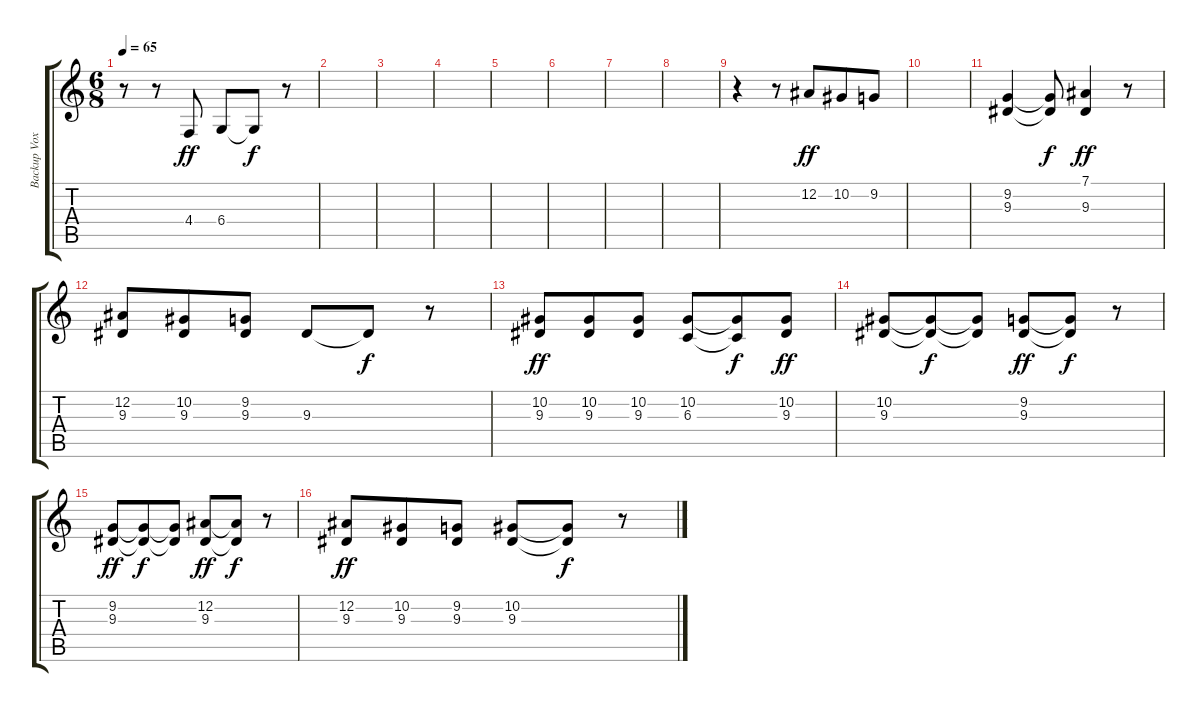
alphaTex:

\track ("Backup Vox" "Backup Vox") {instrument englishhorn}
\staff {score tabs}
\tuning (Eb4 Bb3 Gb3 Db3 Ab2 Eb2) {hide}
\ts (6 8)
\tempo 65
\clef g2
\ks c
r.8{dy ff} r.8 4.4.8 6.4.8 6.4{t}.8{dy f} r.8 |
|
|
|
|
|
|
|
r.4 r.8 12.2.8{dy ff} 10.2.8 9.2.8 |
|
(9.2 9.3).4 (9.2{t} 9.3{t}).8{dy f} (7.1 9.3).4{dy ff} r.8 |
(12.2 9.3).8 (10.2 9.3).8 (9.2 9.3).8 9.3.8 9.3{t}.8{dy f} r.8 |
(10.2 9.3).8{dy ff} (10.2 9.3).8 (10.2 9.3).8 (10.2 6.3).8 (10.2{t} 6.3{t}).8{dy f} (10.2 9.3).8{dy ff} |
(10.2 9.3).8 (10.2{t} 9.3{t}).8{dy f} (10.2{t} 9.3{t}).8 (9.2 9.3).8{dy ff} (9.2{t} 9.3{t}).8{dy f} r.8 |
(9.2 9.3).8{dy ff} (9.2{t} 9.3{t}).8{dy f} (9.2{t} 9.3{t}).8 (12.2 9.3).8{dy ff} (12.2{t} 9.3{t}).8{dy f} r.8 |
(12.2 9.3).8{dy ff} (10.2 9.3).8 (9.2 9.3).8 (10.2 9.3).8 (10.2{t} 9.3{t}).8{dy f} r.8
